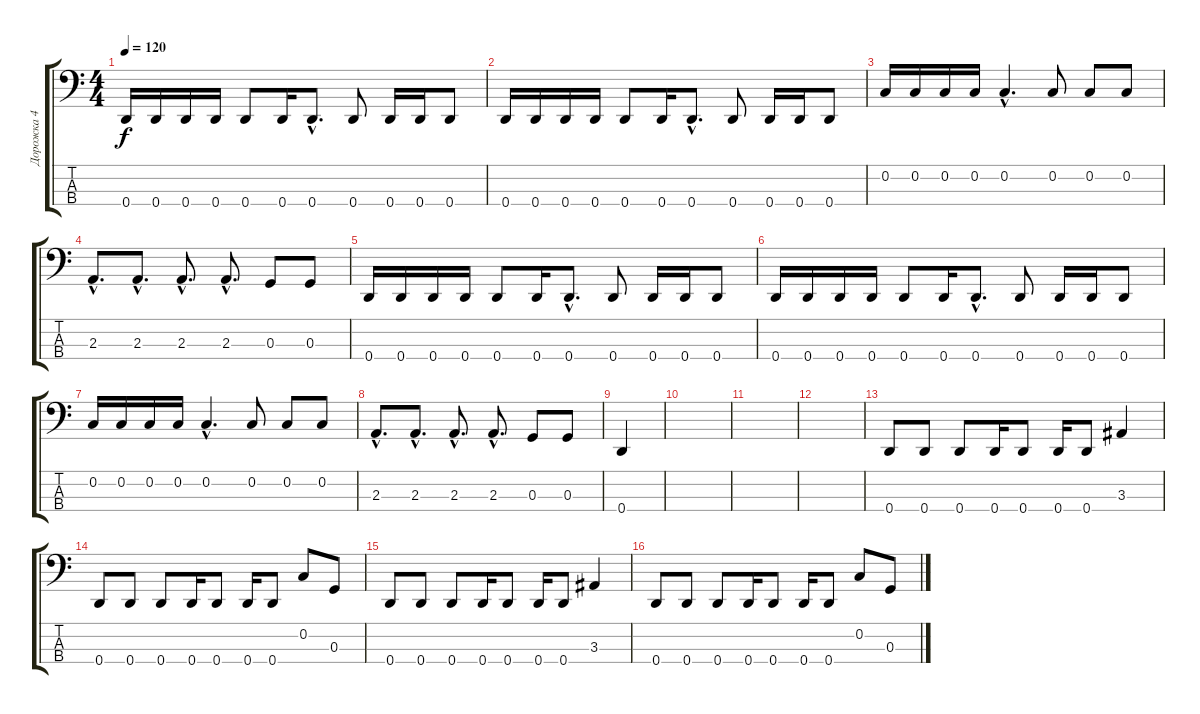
\track ("Дорожка 4" "Дорожка 4") {instrument electricbasspick}
\staff {score tabs}
\tuning (F2 C2 G1 D1) {hide}
\ts (4 4)
\tempo 120
\clef f4
\ks c
0.4.16{dy f} 0.4.16 0.4.16 0.4.16 0.4.8 0.4.16 0.4{hac}.8{d} 0.4.8 0.4.16 0.4.16 0.4.8 |
0.4.16 0.4.16 0.4.16 0.4.16 0.4.8 0.4.16 0.4{hac}.8{d} 0.4.8 0.4.16 0.4.16 0.4.8 |
0.2.16 0.2.16 0.2.16 0.2.16 0.2{hac}.4{d} 0.2.8 0.2.8 0.2.8 |
2.3{hac}.8{d} 2.3{hac}.8{d} 2.3{hac}.8{d} 2.3{hac}.8{d} 0.3.8 0.3.8 |
0.4.16 0.4.16 0.4.16 0.4.16 0.4.8 0.4.16 0.4{hac}.8{d} 0.4.8 0.4.16 0.4.16 0.4.8 |
0.4.16 0.4.16 0.4.16 0.4.16 0.4.8 0.4.16 0.4{hac}.8{d} 0.4.8 0.4.16 0.4.16 0.4.8 |
0.2.16 0.2.16 0.2.16 0.2.16 0.2{hac}.4{d} 0.2.8 0.2.8 0.2.8 |
2.3{hac}.8{d} 2.3{hac}.8{d} 2.3{hac}.8{d} 2.3{hac}.8{d} 0.3.8 0.3.8 |
0.4.4 |
|
|
|
0.4.8 0.4.8 0.4.8 0.4.16 0.4.8 0.4.16 0.4.8 3.3.4 |
0.4.8 0.4.8 0.4.8 0.4.16 0.4.8 0.4.16 0.4.8 0.2.8 0.3.8 |
0.4.8 0.4.8 0.4.8 0.4.16 0.4.8 0.4.16 0.4.8 3.3.4 |
0.4.8 0.4.8 0.4.8 0.4.16 0.4.8 0.4.16 0.4.8 0.2.8 0.3.8
